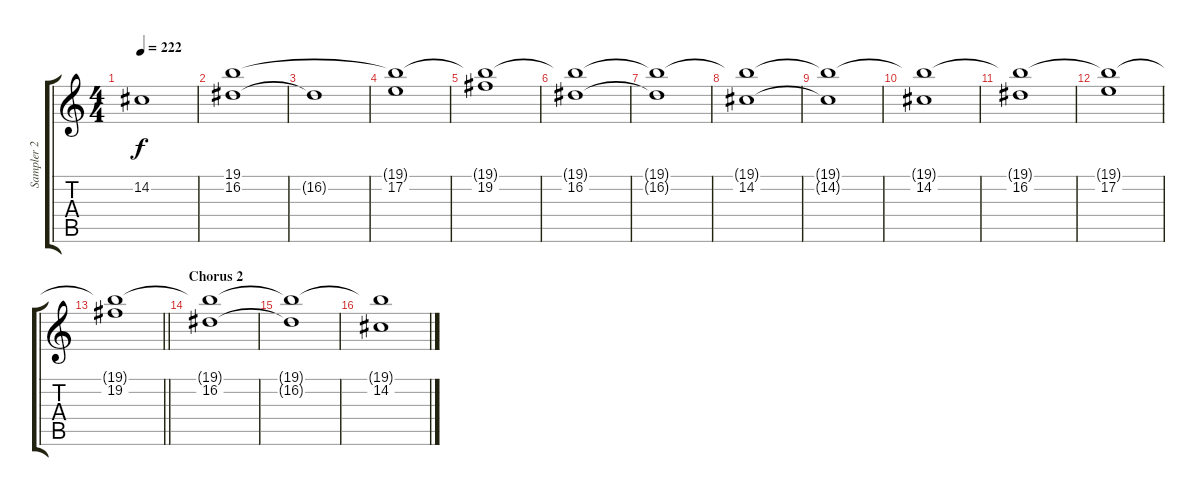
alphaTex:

\track ("Sampler 2" "Sampler 2") {instrument stringensemble1}
\staff {score tabs}
\tuning (E4 B3 G3 D3 A2 E2) {hide}
\ts (4 4)
\tempo 222
\clef g2
\ks c
14.2{t}.1{dy f} |
(19.1{t} 16.2).1 |
16.2{t}.1 |
(19.1{t} 17.2).1 |
(19.1{t} 19.2).1 |
(19.1{t} 16.2).1 |
(19.1{t} 16.2{t}).1 |
(19.1{t} 14.2).1 |
(19.1{t} 14.2{t}).1 |
(19.1{t} 14.2).1 |
(19.1{t} 16.2).1 |
(19.1{t} 17.2).1 |
\barLineRight lightlight
(19.1{t} 19.2).1 |
\section ("" "Chorus 2")
(19.1{t} 16.2).1 |
(19.1{t} 16.2{t}).1 |
(19.1{t} 14.2).1
